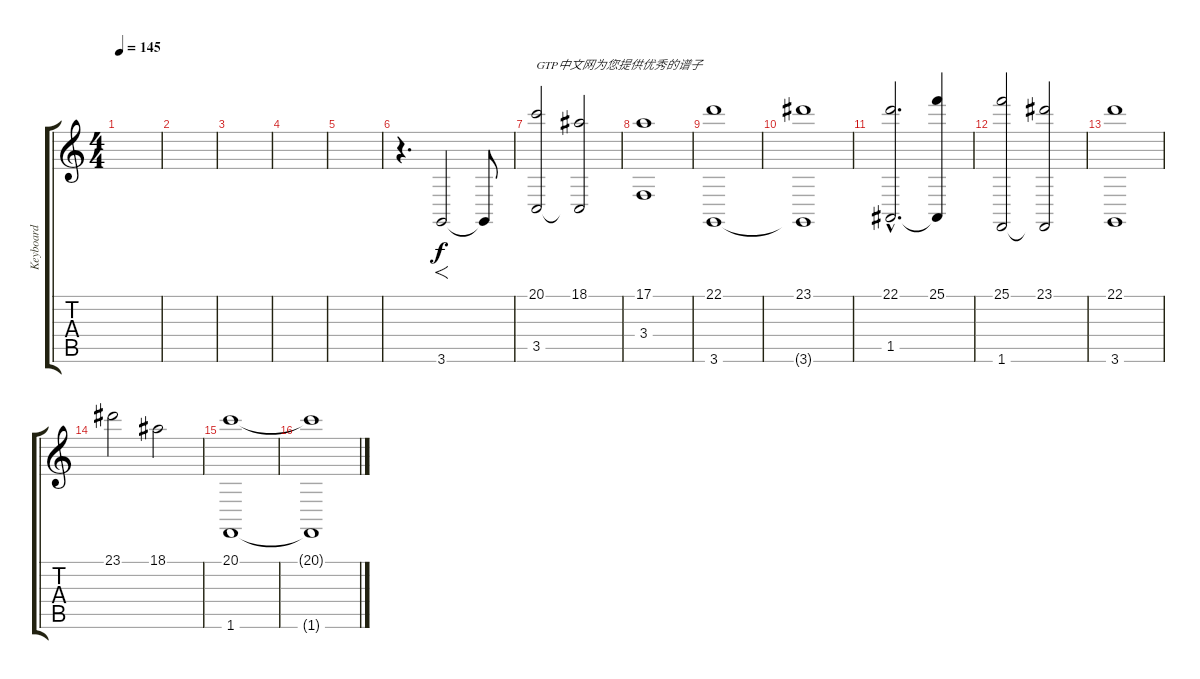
\track ("Keyboard" "Keyboard") {instrument stringensemble2}
\staff {score tabs}
\tuning (E4 B3 G3 D3 A2 E2) {hide}
\ts (4 4)
\tempo 145
\clef g2
\ks c
|
|
|
|
|
r.4{d} 3.6.2{f} 3.6{t}.8 |
(20.1 3.5).2{txt "GTP中文网为您提供优秀的谱子"} (18.1 3.5{t}).2 |
(17.1 3.4).1 |
(22.1 3.6).1 |
(23.1 3.6{t}).1 |
(22.1{hac} 1.5{hac}).2{d} (25.1 1.5{t}).4 |
(25.1 1.6).2 (23.1 1.6{t}).2 |
(22.1 3.6).1 |
23.1.2 18.1.2 |
(20.1 1.6).1 |
(20.1{t} 1.6{t}).1
